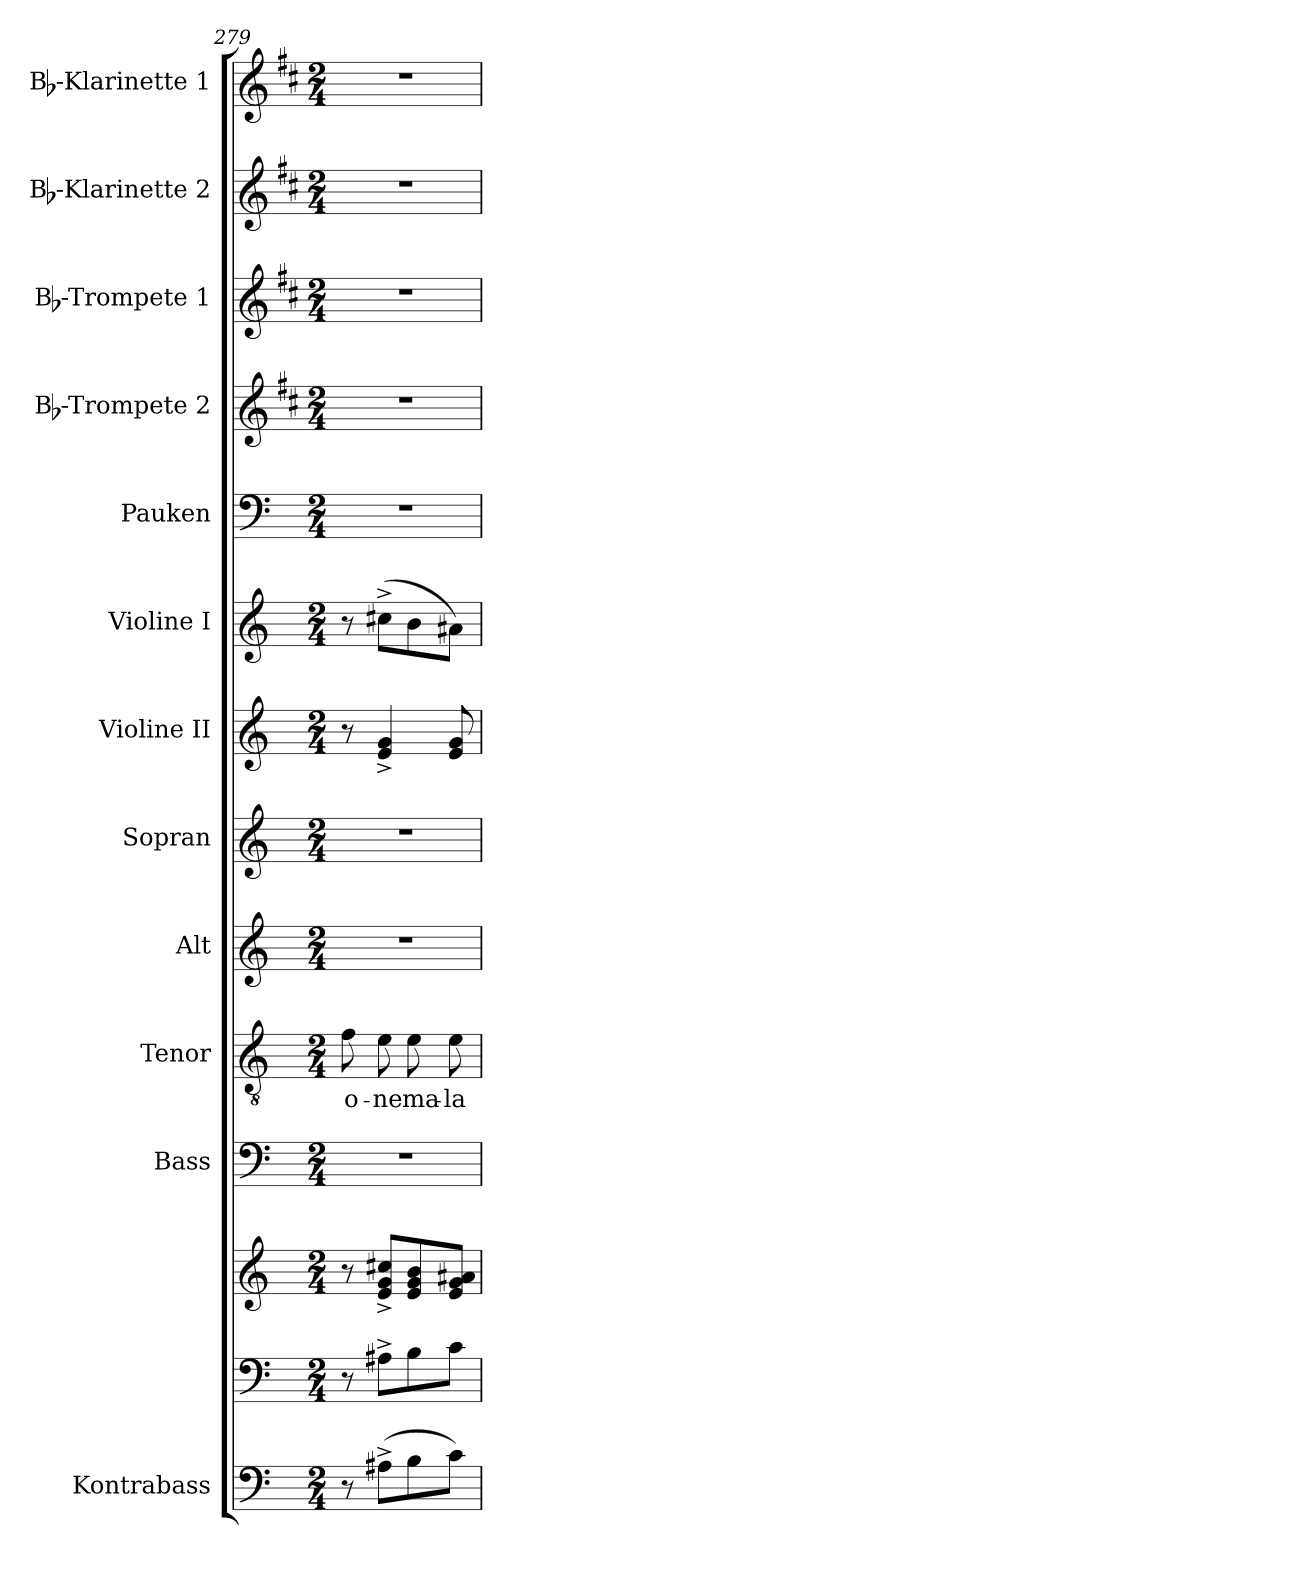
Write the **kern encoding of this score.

**kern	**kern	**kern	**kern	**kern	**text	**kern	**kern	**kern	**kern	**kern	**kern	**kern	**kern	**kern
*part13	*part12	*part12	*part11	*part10	*part10	*part9	*part8	*part7	*part6	*part5	*part4	*part3	*part2	*part1
*staff14	*staff13	*staff12	*staff11	*staff10	*staff10	*staff9	*staff8	*staff7	*staff6	*staff5	*staff4	*staff3	*staff2	*staff1
*I"Kontrabass	*	*	*I"Bass	*I"Tenor	*	*I"Alt	*I"Sopran	*I"Violine II	*I"Violine I	*I"Pauken	*I"Bb-Trompete 2	*I"Bb-Trompete 1	*I"Bb-Klarinette 2	*I"Bb-Klarinette 1
*I'Kb.	*	*	*I'B.	*I'T.	*	*I'A.	*I'S.	*I'Vl. II	*I'Vl. I	*I'Pk.	*I'Bb Trp. 2	*I'Bb Trp. 1	*I'Bb Kl. 2	*I'Bb Kl. 1
*clefF4	*clefF4	*clefG2	*clefF4	*clefGv2	*	*clefG2	*clefG2	*clefG2	*clefG2	*clefF4	*clefG2	*clefG2	*clefG2	*clefG2
*ITrd7c12	*	*	*	*	*	*	*	*	*	*	*ITrd1c2	*ITrd1c2	*ITrd1c2	*ITrd1c2
*k[]	*k[]	*k[]	*k[]	*k[]	*	*k[]	*k[]	*k[]	*k[]	*k[]	*k[]	*k[]	*k[]	*k[]
*C:	*C:	*C:	*C:	*C:	*	*C:	*C:	*C:	*C:	*C:	*C:	*C:	*C:	*C:
*M2/4	*M2/4	*M2/4	*M2/4	*M2/4	*	*M2/4	*M2/4	*M2/4	*M2/4	*M2/4	*M2/4	*M2/4	*M2/4	*M2/4
=279	=279	=279	=279	=279	=279	=279	=279	=279	=279	=279	=279	=279	=279	=279
!	!	!	!	!	!LO:LY:b	!	!	!	!	!	!	!	!	!
8r	8r	8r	2r	8f\	-o-	2r	2r	8r	8r	2r	2r	2r	2r	2r
!	!	!	!	!	!LO:LY:b	!	!	!	!	!	!	!	!	!
(>8AA#X^>\L	8A#X^>\L	8e/^< 8g/^< 8cc#X/^<L	.	8e\	-ne	.	.	4e/^< 4g/^<	(>8cc#X^>\L	.	.	.	.	.
!	!	!	!	!	!LO:LY:b	!	!	!	!	!	!	!	!	!
8BB\	8B\	8e/ 8g/ 8b/	.	8e\	ma-	.	.	.	8b\	.	.	.	.	.
!	!	!	!	!	!LO:LY:b	!	!	!	!	!	!	!	!	!
8C\J)	8c\J	8e/ 8g/ 8a#X/J	.	8e\	-la	.	.	8e/ 8g/	8a#X\J)	.	.	.	.	.
=	=	=	=	=	=	=	=	=	=	=	=	=	=	=
*-	*-	*-	*-	*-	*-	*-	*-	*-	*-	*-	*-	*-	*-	*-
